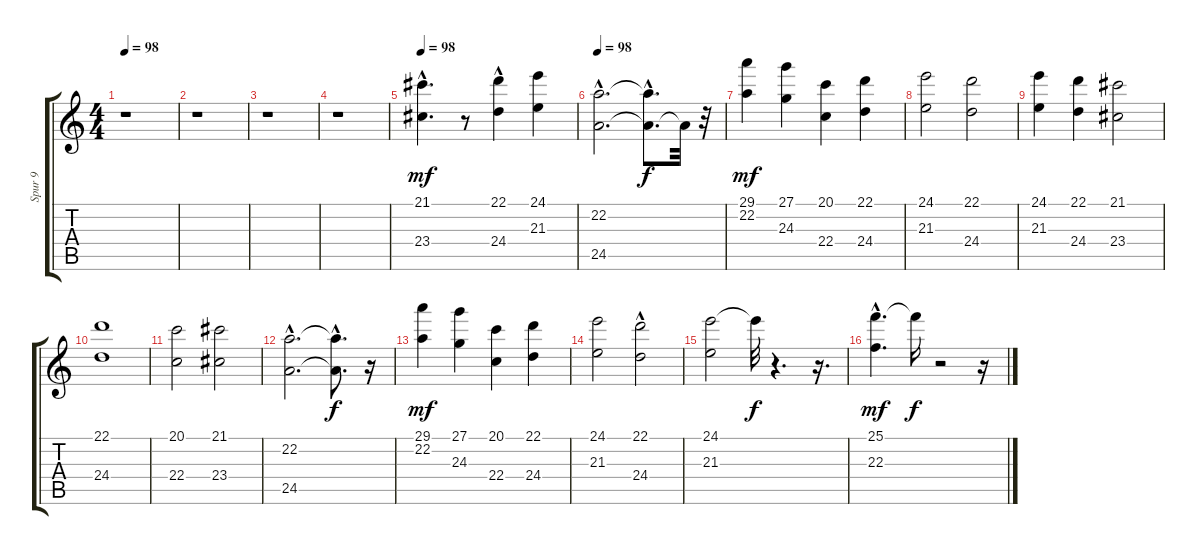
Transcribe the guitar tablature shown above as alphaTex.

\track ("Spur 9" "Spur 9") {instrument electricpiano2}
\staff {score tabs}
\tuning (E4 B3 G3 D3 A2 E2) {hide}
\ts (4 4)
\tempo 98
\clef g2
\ks c
r.1{dy f} |
r.1 |
r.1 |
r.1 |
\tempo 98
(21.1{hac} 23.4{hac}).4{d dy mf} r.8 (22.1{hac} 24.4{hac}).4 (24.1 21.3).4 |
\tempo 98
(22.2{hac} 24.5{hac}).2{d} (22.2{t} 24.5{hac t}).8{d dy f} 24.5{t}.32 r.32 |
(29.1 22.2).4{dy mf} (27.1 24.3).4 (20.1 22.4).4 (22.1 24.4).4 |
(24.1 21.3).2 (22.1 24.4).2 |
(24.1 21.3).4 (22.1 24.4).4 (21.1 23.4).2 |
(22.1 24.4).1 |
(20.1 22.4).2 (21.1 23.4).2 |
(22.2{hac} 24.5{hac}).2{d} (22.2{t} 24.5{hac t}).8{d dy f} r.16 |
(29.1 22.2).4{dy mf} (27.1 24.3).4 (20.1 22.4).4 (22.1 24.4).4 |
(24.1 21.3).2 (22.1{hac} 24.4).2 |
(24.1 21.3).2 24.1{t}.32{dy f} r.4{d} r.16{d} |
(25.1{hac} 22.3{hac}).4{d dy mf} 25.1{t}.16{dy f} r.2 r.16
